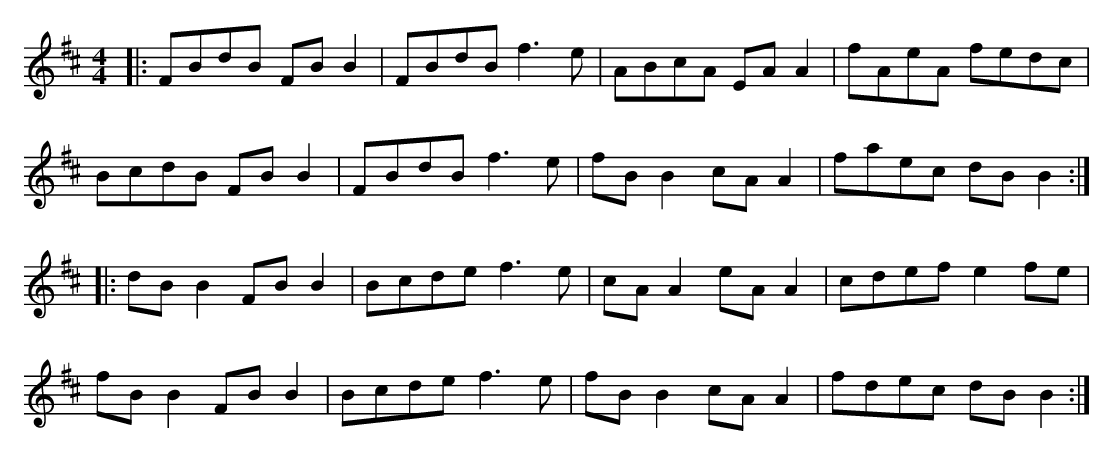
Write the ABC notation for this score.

X:1
M:4/4
K:Bmin
|:FBdB FB B2|FBdB f3e|ABcA EA A2|fAeA fedc|
BcdB FB B2|FBdB f3e|fB B2 cA A2|faec dB B2:|
|:dB B2 FB B2|Bcde f3e|cA A2 eA A2|cdef e2 fe|
fB B2 FB B2|Bcde f3e|fB B2 cA A2|fdec dB B2:|
